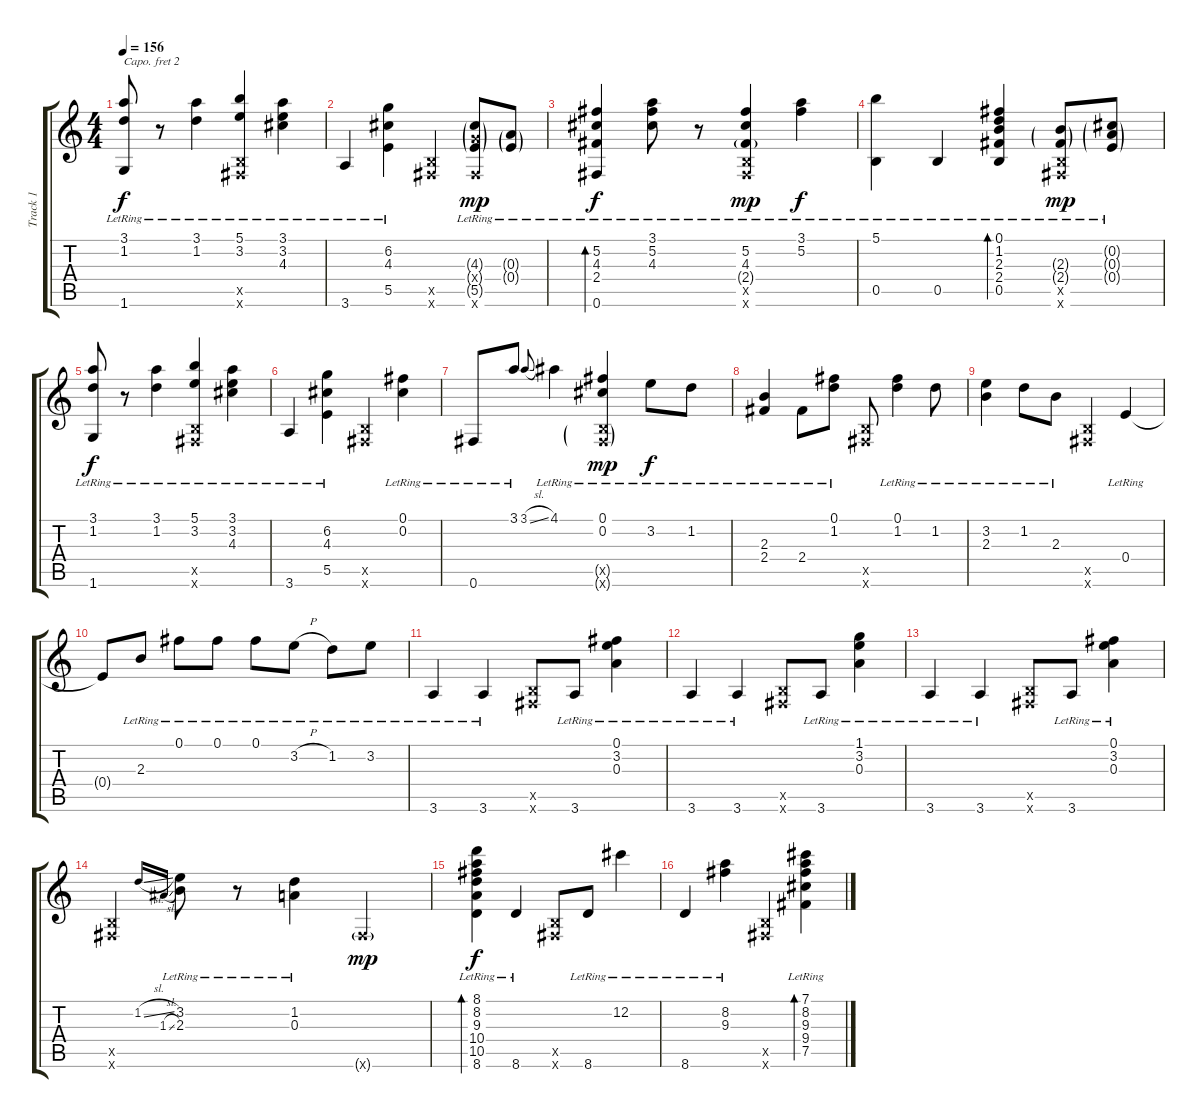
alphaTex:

\track ("Track 1" "Track 1") {instrument acousticguitarsteel}
\staff {score tabs}
\capo 2
\tuning (E4 B3 G3 D3 A2 E2) {hide}
\ts (4 4)
\tempo 156
\clef g2
\ks c
(3.1{lr} 1.2{lr} 1.6{lr}).8{dy f} r.8 (3.1{lr} 1.2{lr}).4 (5.1{lr} 3.2{lr} 0.5{x} 0.6{x}).4 (3.1{lr} 3.2{lr} 4.3{lr}).4 |
3.6{lr}.4 (6.2{lr} 4.3{lr} 5.5{lr}).4 (0.5{x} 0.6{x}).4 (4.3{g lr} 3.4{g x} 5.5{g lr} 0.6{x}).8{dy mp} (0.3{g lr} 0.4{g lr}).8 |
(5.2{lr} 4.3{lr} 2.4{lr} 0.6{lr}).4{bd 120 dy f} (3.1{lr} 5.2{lr} 4.3{lr}).8 r.8 (5.2{lr} 4.3{lr} 2.4{g lr} 0.5{x} 0.6{x}).4{dy mp} (3.1{lr} 5.2{lr}).4{dy f} |
(5.1{lr} 0.5{lr}).4 0.5{lr}.4 (0.1{lr} 1.2{lr} 2.3{lr} 2.4{lr} 0.5{lr}).4{bd 120} (2.3{g lr} 2.4{g lr} 0.5{x} 0.6{x}).8{dy mp} (0.2{g lr} 0.3{g lr} 0.4{g lr}).8 |
(3.1{lr} 1.2{lr} 1.6{lr}).8{dy f} r.8 (3.1{lr} 1.2{lr}).4 (5.1{lr} 3.2{lr} 0.5{x} 0.6{x}).4 (3.1{lr} 3.2{lr} 4.3{lr}).4 |
3.6{lr}.4 (6.2{lr} 4.3{lr} 5.5{lr}).4 (0.5{x} 0.6{x}).4 (0.1{lr} 0.2{lr}).4 |
0.6{lr}.8 3.1{lr}.8 3.1{sl}.8{gr onbeat} 4.1{lr}.4 (0.1{lr} 0.2{lr} 0.5{g x} 0.6{g x}).4{dy mp} 3.2{lr}.8{dy f} 1.2{lr}.8 |
(2.3{lr} 2.4{lr}).4 2.4{lr}.8 (0.1{lr} 1.2{lr}).8 (0.5{x} 0.6{x}).8 (0.1{lr} 1.2{lr}).4 1.2{lr}.8 |
(3.2{lr} 2.3{lr}).4 1.2{lr}.8 2.3{lr}.8 (0.5{x} 0.6{x}).4 0.4{lr}.4 |
0.4{t}.8 2.3{lr}.8 0.1{lr}.8 0.1{lr}.8 0.1{lr}.8 3.2{h lr}.8 1.2{lr}.8 3.2{lr}.8 |
3.6{lr}.4 3.6{lr}.4 (0.5{x} 0.6{x}).8 3.6{lr}.8 (0.1{lr} 3.2{lr} 0.3{lr}).4 |
3.6{lr}.4 3.6{lr}.4 (0.5{x} 0.6{x}).8 3.6{lr}.8 (1.1{lr} 3.2{lr} 0.3{lr}).4 |
3.6{lr}.4 3.6{lr}.4 (0.5{x} 0.6{x}).8 3.6{lr}.8 (0.1{lr} 3.2{lr} 0.3{lr}).4 |
(0.5{x} 0.6{x}).4 1.2{sl}.16{gr onbeat} 1.3{sl}.16{gr onbeat} (3.2{lr} 2.3{lr}).8 r.8 (1.2{lr} 0.3{lr}).4 0.6{g x}.4{dy mp} |
(8.1{lr} 8.2{lr} 9.3{lr} 10.4{lr} 10.5{lr} 8.6{lr}).4{bd 120 dy f} 8.6{lr}.4 (0.5{x} 0.6{x}).8 8.6{lr}.8 12.2{lr}.4 |
8.6{lr}.4 (8.2{lr} 9.3{lr}).4 (0.5{x} 0.6{x}).4 (7.1{lr} 8.2{lr} 9.3{lr} 9.4{lr} 7.5{lr}).4{bd 120}
